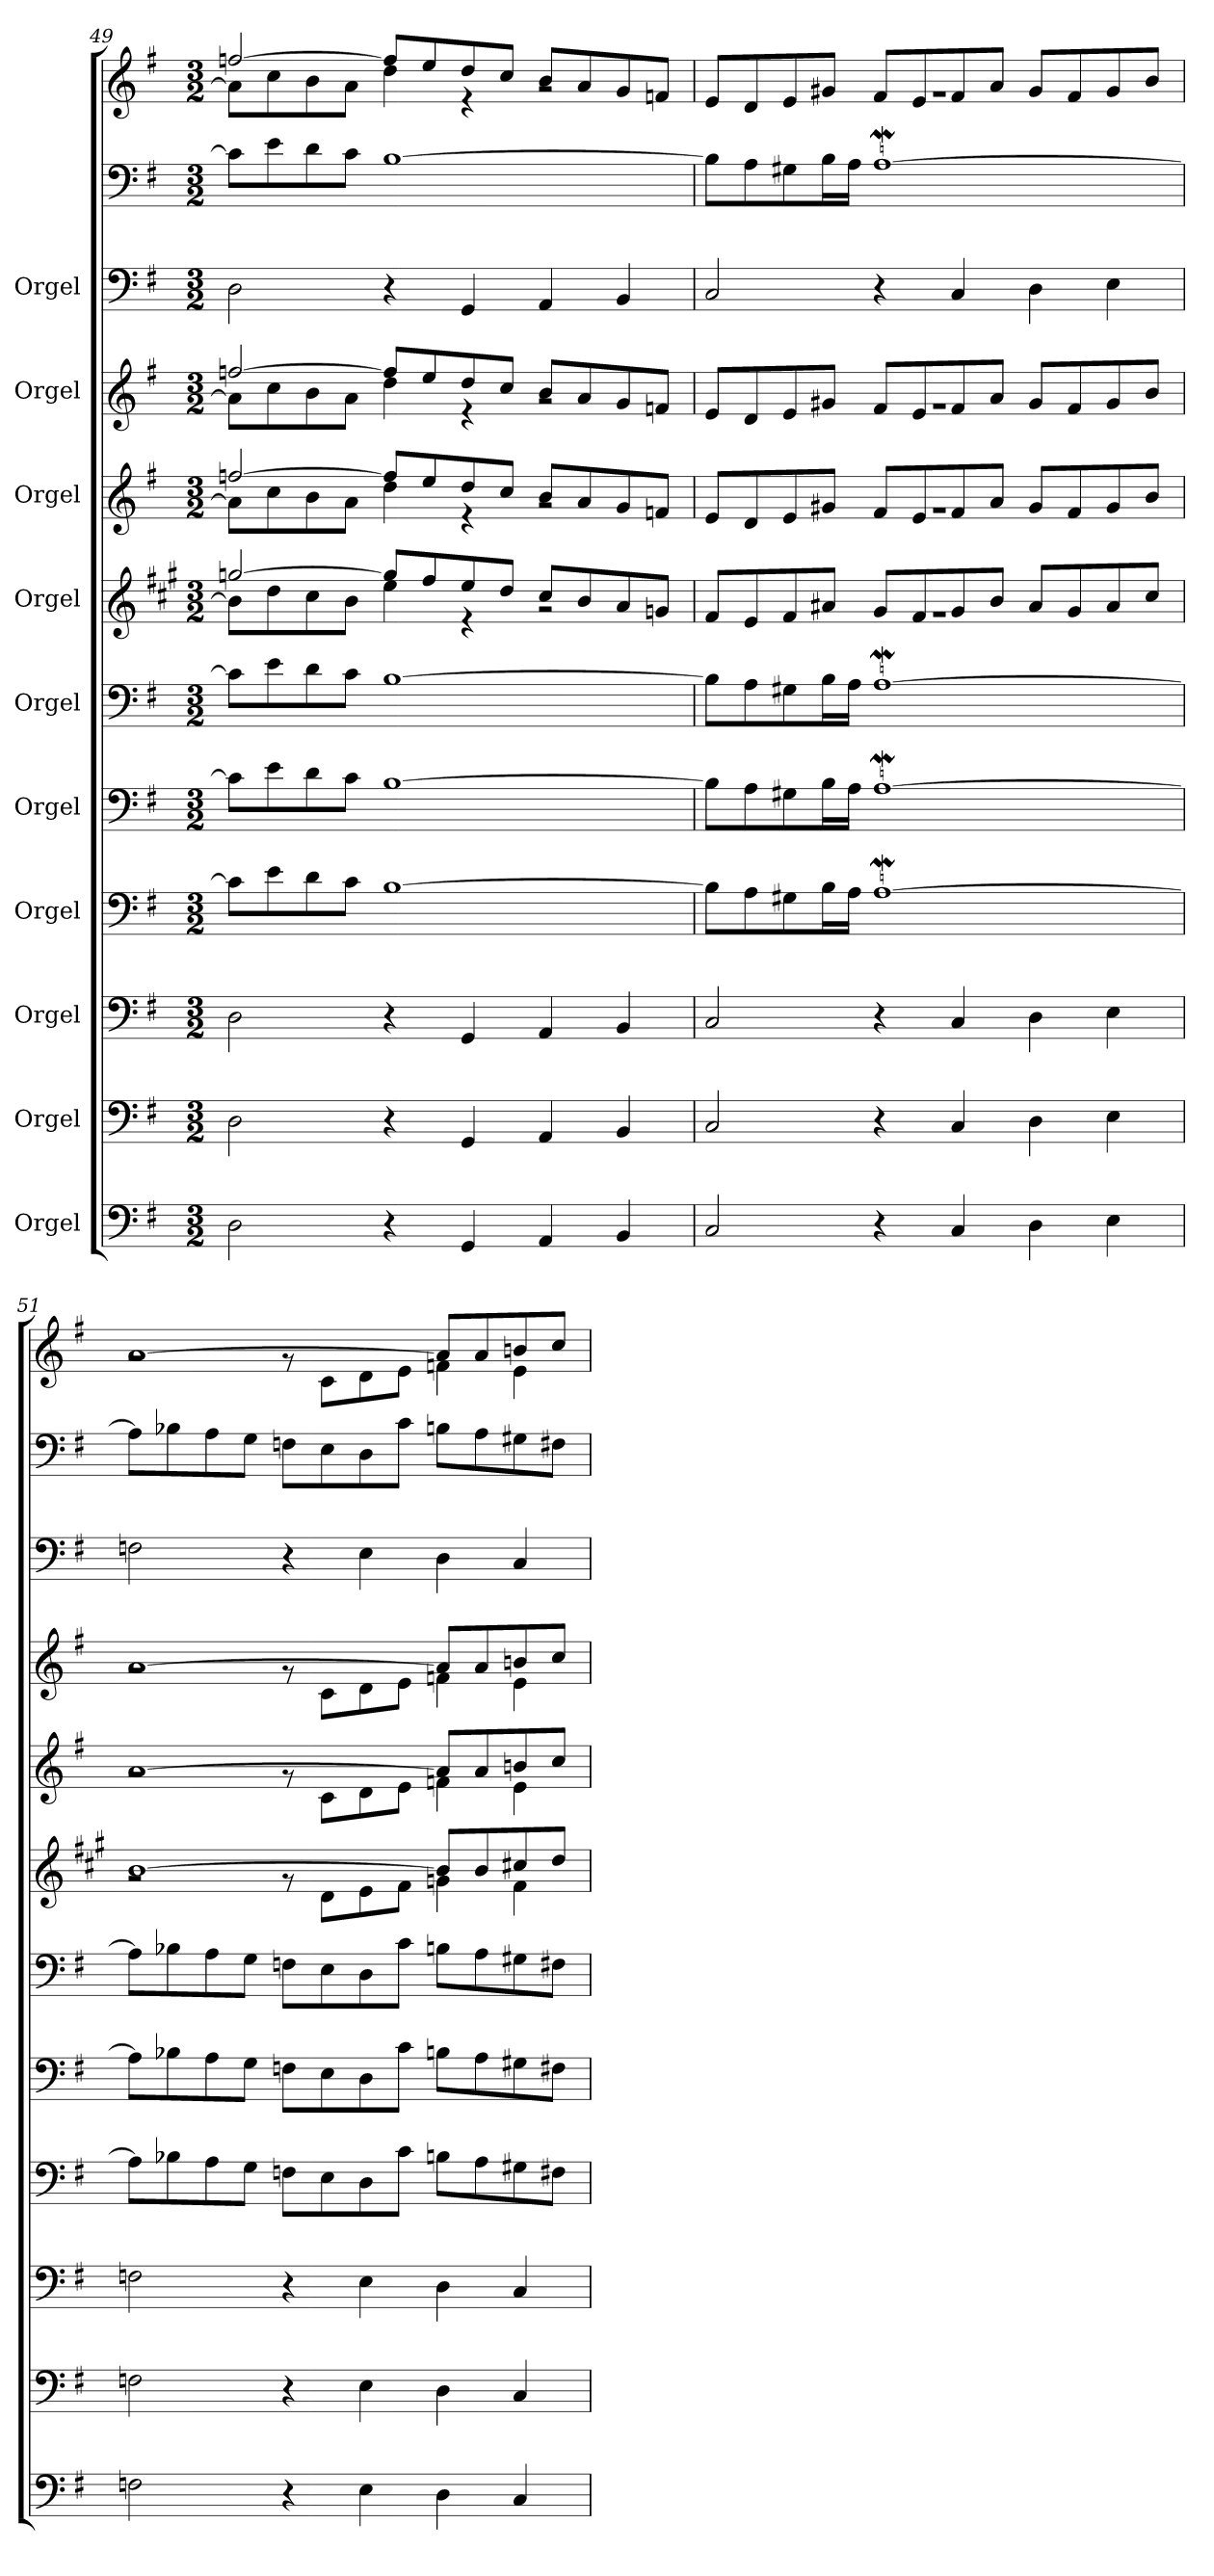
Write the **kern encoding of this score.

**kern	**kern	**kern	**kern	**kern	**kern	**kern	**kern	**kern	**kern	**kern	**kern
*part10	*part9	*part8	*part7	*part6	*part5	*part4	*part3	*part2	*part1	*part1	*part1
*staff12	*staff11	*staff10	*staff9	*staff8	*staff7	*staff6	*staff5	*staff4	*staff3	*staff2	*staff1
*I"Orgel	*I"Orgel	*I"Orgel	*I"Orgel	*I"Orgel	*I"Orgel	*I"Orgel	*I"Orgel	*I"Orgel	*I"Orgel	*	*
*clefF4	*clefF4	*clefF4	*clefF4	*clefF4	*clefF4	*clefG2	*clefG2	*clefG2	*clefF4	*clefF4	*clefG2
*	*	*	*	*	*	*ITrd1c2	*	*	*	*	*
*k[f#]	*k[f#]	*k[f#]	*k[f#]	*k[f#]	*k[f#]	*k[f#]	*k[f#]	*k[f#]	*k[f#]	*k[f#]	*k[f#]
*M3/2	*M3/2	*M3/2	*M3/2	*M3/2	*M3/2	*M3/2	*M3/2	*M3/2	*M3/2	*M3/2	*M3/2
=49	=49	=49	=49	=49	=49	=49	=49	=49	=49	=49	=49
*	*	*	*	*	*	*^	*^	*^	*	*	*^
2D\	2D\	2D\	8c\L]	8c\L]	8c\L]	[2ffn/	8a\L]	[2ffn/	8a\L]	[2ffn/	8a\L]	2D\	8c\L]	[2ffn/	8a\L]
.	.	.	8e\	8e\	8e\	.	8cc\	.	8cc\	.	8cc\	.	8e\	.	8cc\
.	.	.	8d\	8d\	8d\	.	8b\	.	8b\	.	8b\	.	8d\	.	8b\
.	.	.	8c\J	8c\J	8c\J	.	8a\J	.	8a\J	.	8a\J	.	8c\J	.	8a\J
4r	4r	4r	[1B	[1B	[1B	8ff/L]	4dd\	8ff/L]	4dd\	8ff/L]	4dd\	4r	[1B	8ff/L]	4dd\
.	.	.	.	.	.	8ee/	.	8ee/	.	8ee/	.	.	.	8ee/	.
4GG/	4GG/	4GG/	.	.	.	8dd/	4r	8dd/	4r	8dd/	4r	4GG/	.	8dd/	4r
.	.	.	.	.	.	8cc/J	.	8cc/J	.	8cc/J	.	.	.	8cc/J	.
4AA/	4AA/	4AA/	.	.	.	8b/L	2rg	8b/L	2rg	8b/L	2rg	4AA/	.	8b/L	2rg
.	.	.	.	.	.	8a/	.	8a/	.	8a/	.	.	.	8a/	.
4BB/	4BB/	4BB/	.	.	.	8g/	.	8g/	.	8g/	.	4BB/	.	8g/	.
.	.	.	.	.	.	8fn/J	.	8fn/J	.	8fn/J	.	.	.	8fn/J	.
=50	=50	=50	=50	=50	=50	=50	=50	=50	=50	=50	=50	=50	=50	=50	=50
2C/	2C/	2C/	8B\L]	8B\L]	8B\L]	8e/L	1.rg	8e/L	1.rg	8e/L	1.rg	2C/	8B\L]	8e/L	1.rg
.	.	.	8A\	8A\	8A\	8d/	.	8d/	.	8d/	.	.	8A\	8d/	.
.	.	.	8G#X\	8G#X\	8G#X\	8e/	.	8e/	.	8e/	.	.	8G#X\	8e/	.
.	.	.	16B\L	16B\L	16B\L	8g#X/J	.	8g#X/J	.	8g#X/J	.	.	16B\L	8g#X/J	.
.	.	.	16A\JJ	16A\JJ	16A\JJ	.	.	.	.	.	.	.	16A\JJ	.	.
4r	4r	4r	[1AW	[1AW	[1AW	8f#/L	.	8f#/L	.	8f#/L	.	4r	[1AW	8f#/L	.
.	.	.	.	.	.	8e/	.	8e/	.	8e/	.	.	.	8e/	.
4C/	4C/	4C/	.	.	.	8f#/	.	8f#/	.	8f#/	.	4C/	.	8f#/	.
.	.	.	.	.	.	8a/J	.	8a/J	.	8a/J	.	.	.	8a/J	.
4D\	4D\	4D\	.	.	.	8g#/L	.	8g#/L	.	8g#/L	.	4D\	.	8g#/L	.
.	.	.	.	.	.	8f#/	.	8f#/	.	8f#/	.	.	.	8f#/	.
4E\	4E\	4E\	.	.	.	8g#/	.	8g#/	.	8g#/	.	4E\	.	8g#/	.
.	.	.	.	.	.	8b/J	.	8b/J	.	8b/J	.	.	.	8b/J	.
=51	=51	=51	=51	=51	=51	=51	=51	=51	=51	=51	=51	=51	=51	=51	=51
2Fn\	2Fn\	2Fn\	8A\L]	8A\L]	8A\L]	[1a	2rg	[1a	2rg	[1a	2rg	2Fn\	8A\L]	[1a	2rg
.	.	.	8B-X\	8B-X\	8B-X\	.	.	.	.	.	.	.	8B-X\	.	.
.	.	.	8A\	8A\	8A\	.	.	.	.	.	.	.	8A\	.	.
.	.	.	8G\J	8G\J	8G\J	.	.	.	.	.	.	.	8G\J	.	.
4r	4r	4r	8Fn\L	8Fn\L	8Fn\L	.	8rg	.	8rg	.	8rg	4r	8Fn\L	.	8rg
.	.	.	8E\	8E\	8E\	.	8c\L	.	8c\L	.	8c\L	.	8E\	.	8c\L
4E\	4E\	4E\	8D\	8D\	8D\	.	8d\	.	8d\	.	8d\	4E\	8D\	.	8d\
.	.	.	8c\J	8c\J	8c\J	.	8e\J	.	8e\J	.	8e\J	.	8c\J	.	8e\J
4D\	4D\	4D\	8Bn\L	8Bn\L	8Bn\L	8a/L]	4fn\	8a/L]	4fn\	8a/L]	4fn\	4D\	8Bn\L	8a/L]	4fn\
.	.	.	8A\	8A\	8A\	8a/	.	8a/	.	8a/	.	.	8A\	8a/	.
4C/	4C/	4C/	8G#X\	8G#X\	8G#X\	8bn/	4e\	8bn/	4e\	8bn/	4e\	4C/	8G#X\	8bn/	4e\
.	.	.	8F#X\J	8F#X\J	8F#X\J	8cc/J	.	8cc/J	.	8cc/J	.	.	8F#X\J	8cc/J	.
*	*	*	*	*	*	*v	*v	*	*	*v	*v	*	*	*v	*v
*	*	*	*	*	*	*	*v	*v	*	*	*	*
=	=	=	=	=	=	=	=	=	=	=	=
*-	*-	*-	*-	*-	*-	*-	*-	*-	*-	*-	*-
